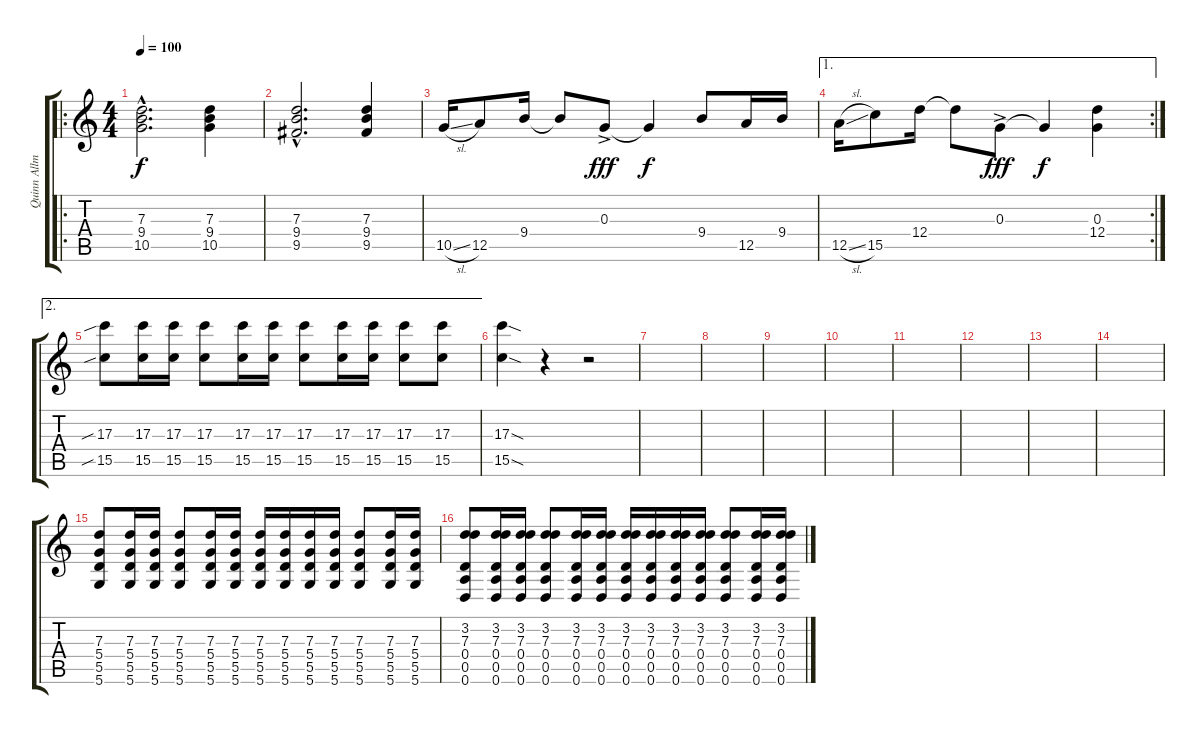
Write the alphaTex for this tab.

\track ("Quinn Allman-guitar 5" "Quinn Allm") {instrument overdrivenguitar}
\staff {score tabs}
\tuning (E4 B3 G3 D3 A2 D2) {hide}
\ro
\ts (4 4)
\tempo 100
\clef g2
\ks c
(7.3{hac} 9.4{hac} 10.5{hac}).2{d dy f} (7.3 9.4 10.5).4 |
(7.3{hac} 9.4{hac} 9.5{hac}).2{d} (7.3 9.4 9.5).4 |
10.5{sl}.16 12.5.8 9.4.16 9.4{t}.8 0.3{ac}.8{dy fff} 0.3{t}.4{dy f} 9.4.8 12.5.16 9.4.16 |
\ae 1
\rc 2
12.5{sl}.16 15.5.8 12.4.16 12.4{t}.8 0.3{ac}.8{dy fff} 0.3{t}.4{dy f} (0.3 12.4).4 |
\ae 2
(17.3{sib} 15.5{sib}).8 (17.3 15.5).16 (17.3 15.5).16 (17.3 15.5).8 (17.3 15.5).16 (17.3 15.5).16 (17.3 15.5).8 (17.3 15.5).16 (17.3 15.5).16 (17.3 15.5).8 (17.3 15.5).8 |
(17.3{sod} 15.5{sod}).4 r.4 r.2 |
|
|
|
|
|
|
|
|
(7.3 5.4 5.5 5.6).8 (7.3 5.4 5.5 5.6).16 (7.3 5.4 5.5 5.6).16 (7.3 5.4 5.5 5.6).8 (7.3 5.4 5.5 5.6).16 (7.3 5.4 5.5 5.6).16 (7.3 5.4 5.5 5.6).16 (7.3 5.4 5.5 5.6).16 (7.3 5.4 5.5 5.6).16 (7.3 5.4 5.5 5.6).16 (7.3 5.4 5.5 5.6).8 (7.3 5.4 5.5 5.6).16 (7.3 5.4 5.5 5.6).16 |
(3.2 7.3 0.4 0.5 0.6).8 (3.2 7.3 0.4 0.5 0.6).16 (3.2 7.3 0.4 0.5 0.6).16 (3.2 7.3 0.4 0.5 0.6).8 (3.2 7.3 0.4 0.5 0.6).16 (3.2 7.3 0.4 0.5 0.6).16 (3.2 7.3 0.4 0.5 0.6).16 (3.2 7.3 0.4 0.5 0.6).16 (3.2 7.3 0.4 0.5 0.6).16 (3.2 7.3 0.4 0.5 0.6).16 (3.2 7.3 0.4 0.5 0.6).8 (3.2 7.3 0.4 0.5 0.6).16 (3.2 7.3 0.4 0.5 0.6).16
